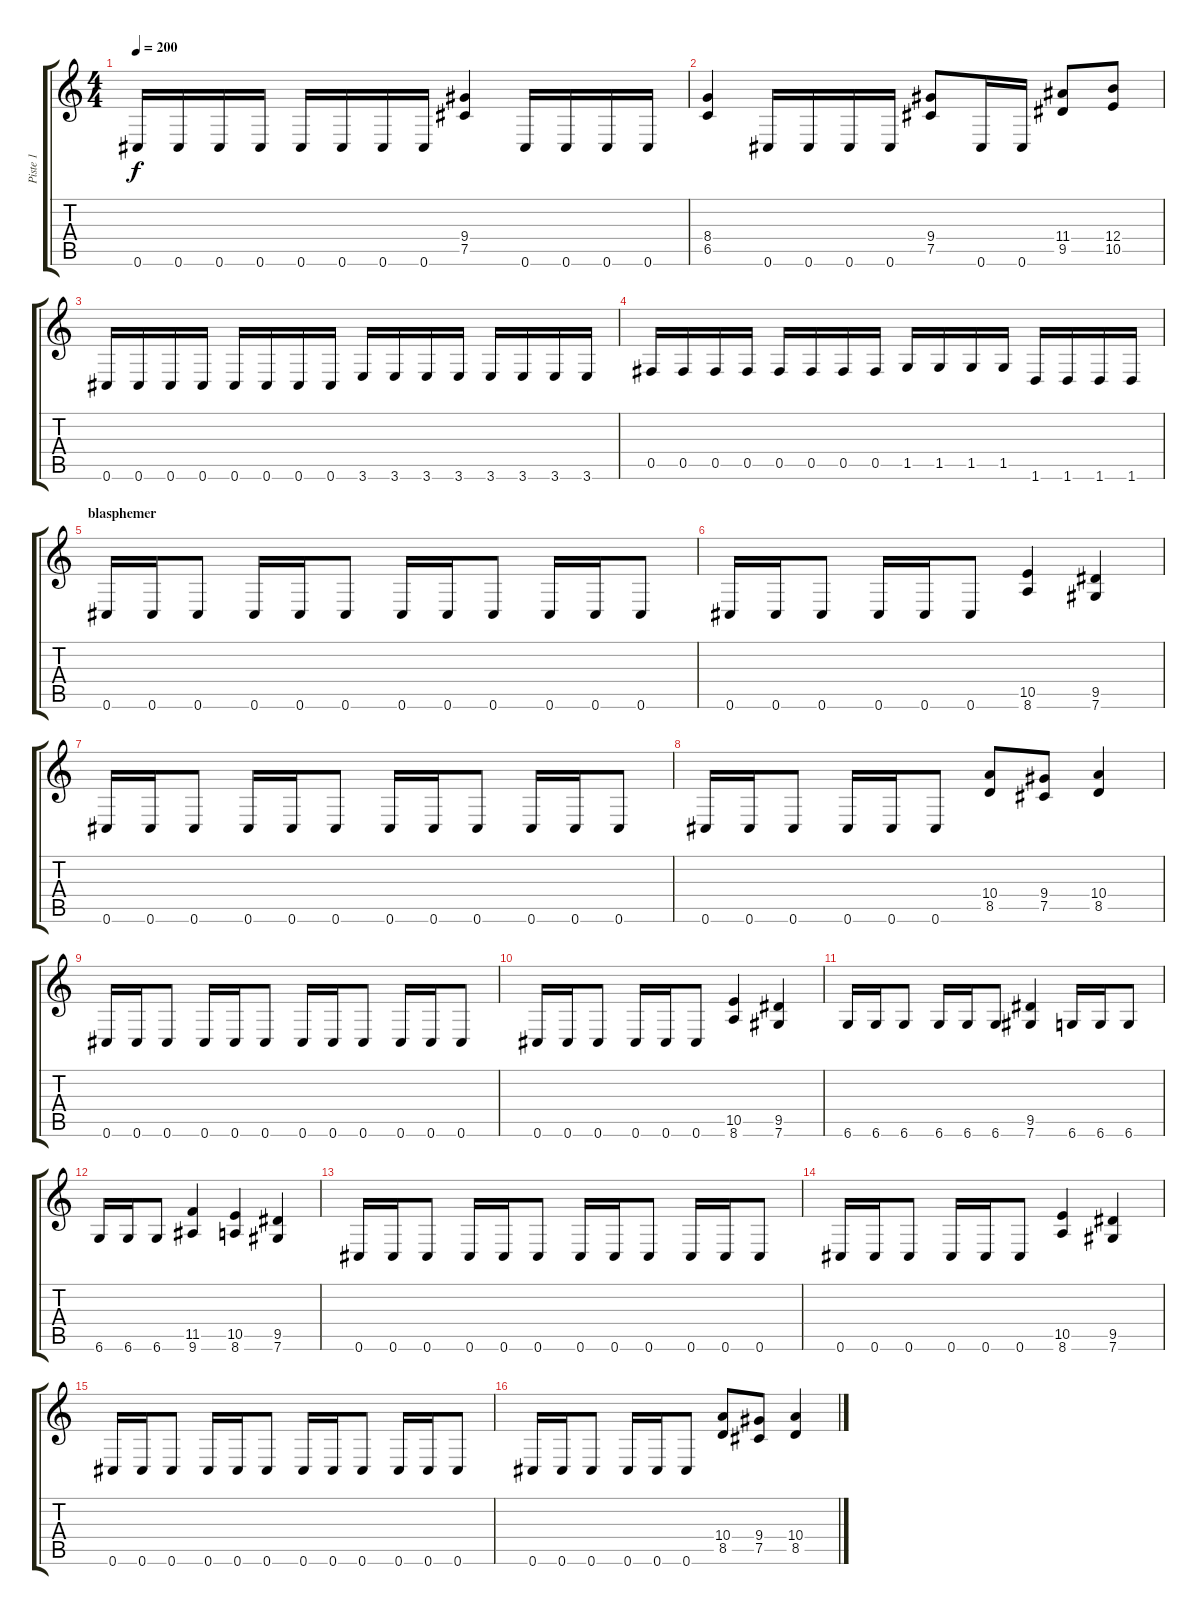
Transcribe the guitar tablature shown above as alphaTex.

\track ("Piste 1" "Piste 1") {instrument distortionguitar}
\staff {score tabs}
\tuning (Db4 Ab3 E3 B2 Gb2 Db2) {hide}
\ts (4 4)
\tempo 200
\clef g2
\ks c
0.6.16{dy f} 0.6.16 0.6.16 0.6.16 0.6.16 0.6.16 0.6.16 0.6.16 (9.4 7.5).4 0.6.16 0.6.16 0.6.16 0.6.16 |
(8.4 6.5).4 0.6.16 0.6.16 0.6.16 0.6.16 (9.4 7.5).8 0.6.16 0.6.16 (11.4 9.5).8 (12.4 10.5).8 |
0.6.16 0.6.16 0.6.16 0.6.16 0.6.16 0.6.16 0.6.16 0.6.16 3.6.16 3.6.16 3.6.16 3.6.16 3.6.16 3.6.16 3.6.16 3.6.16 |
0.5.16 0.5.16 0.5.16 0.5.16 0.5.16 0.5.16 0.5.16 0.5.16 1.5.16 1.5.16 1.5.16 1.5.16 1.6.16 1.6.16 1.6.16 1.6.16 |
\section ("" "blasphemer")
0.6.16 0.6.16 0.6.8 0.6.16 0.6.16 0.6.8 0.6.16 0.6.16 0.6.8 0.6.16 0.6.16 0.6.8 |
0.6.16 0.6.16 0.6.8 0.6.16 0.6.16 0.6.8 (10.5 8.6).4 (9.5 7.6).4 |
0.6.16 0.6.16 0.6.8 0.6.16 0.6.16 0.6.8 0.6.16 0.6.16 0.6.8 0.6.16 0.6.16 0.6.8 |
0.6.16 0.6.16 0.6.8 0.6.16 0.6.16 0.6.8 (10.4 8.5).8 (9.4 7.5).8 (10.4 8.5).4 |
0.6.16 0.6.16 0.6.8 0.6.16 0.6.16 0.6.8 0.6.16 0.6.16 0.6.8 0.6.16 0.6.16 0.6.8 |
0.6.16 0.6.16 0.6.8 0.6.16 0.6.16 0.6.8 (10.5 8.6).4 (9.5 7.6).4 |
6.6.16 6.6.16 6.6.8 6.6.16 6.6.16 6.6.8 (9.5 7.6).4 6.6.16 6.6.16 6.6.8 |
6.6.16 6.6.16 6.6.8 (11.5 9.6).4 (10.5 8.6).4 (9.5 7.6).4 |
0.6.16 0.6.16 0.6.8 0.6.16 0.6.16 0.6.8 0.6.16 0.6.16 0.6.8 0.6.16 0.6.16 0.6.8 |
0.6.16 0.6.16 0.6.8 0.6.16 0.6.16 0.6.8 (10.5 8.6).4 (9.5 7.6).4 |
0.6.16 0.6.16 0.6.8 0.6.16 0.6.16 0.6.8 0.6.16 0.6.16 0.6.8 0.6.16 0.6.16 0.6.8 |
0.6.16 0.6.16 0.6.8 0.6.16 0.6.16 0.6.8 (10.4 8.5).8 (9.4 7.5).8 (10.4 8.5).4
